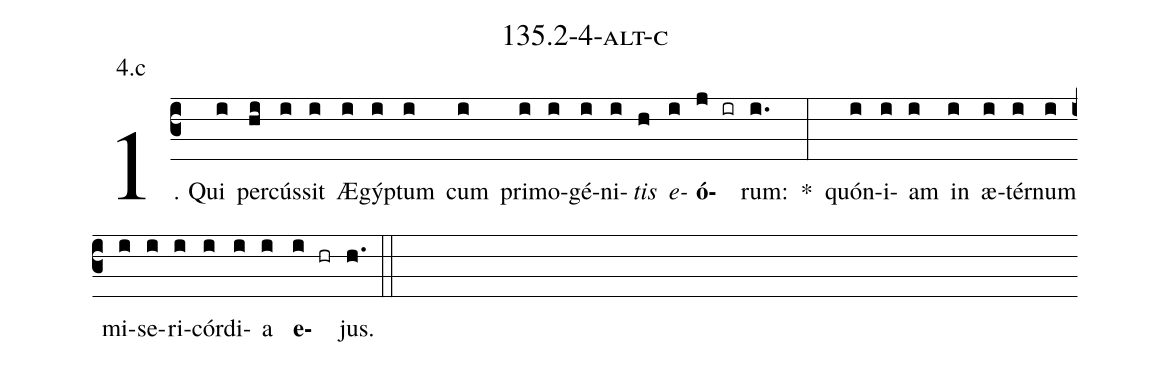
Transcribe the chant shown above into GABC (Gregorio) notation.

name: 135.2-4-alt-c;
annotation: 4.c;
%%
(c3)1. Qui(i) per(hi)cús(i)sit(i) Æ(i)gýp(i)tum(i) cum(i) pri(i)mo(i)gé(i)ni(i)<i>tis</i>(h) <i>e</i>(i)<b>ó</b>(j ir)rum:(i.) *(:) quón(i)i(i)am(i) in(i) æ(i)tér(i)num(i) mi(i)se(i)ri(i)cór(i)di(i)a(i) <b>e</b>(i hr)jus.(h.) (::)
